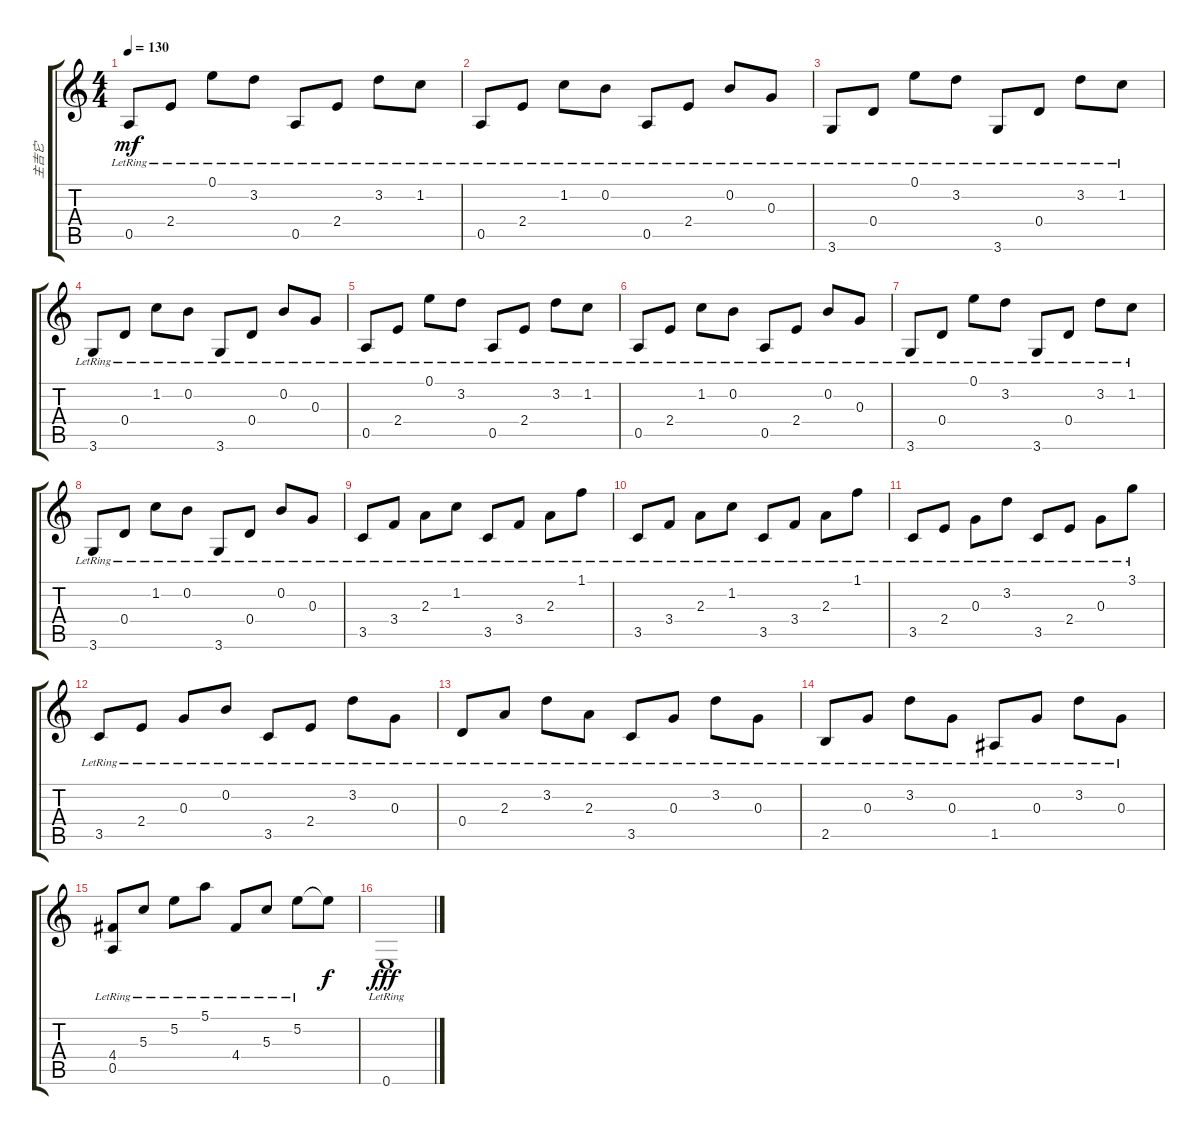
\track ("主吉它" "主吉它") {instrument acousticguitarnylon}
\staff {score tabs}
\tuning (E4 B3 G3 D3 A2 E2) {hide}
\ts (4 4)
\tempo 130
\clef g2
\ks c
0.5{lr}.8{dy mf} 2.4{lr}.8 0.1{lr}.8 3.2{lr}.8 0.5{lr}.8 2.4{lr}.8 3.2{lr}.8 1.2{lr}.8 |
0.5{lr}.8 2.4{lr}.8 1.2{lr}.8 0.2{lr}.8 0.5{lr}.8 2.4{lr}.8 0.2{lr}.8 0.3{lr}.8 |
3.6{lr}.8 0.4{lr}.8 0.1{lr}.8 3.2{lr}.8 3.6{lr}.8 0.4{lr}.8 3.2{lr}.8 1.2{lr}.8 |
3.6{lr}.8 0.4{lr}.8 1.2{lr}.8 0.2{lr}.8 3.6{lr}.8 0.4{lr}.8 0.2{lr}.8 0.3{lr}.8 |
0.5{lr}.8 2.4{lr}.8 0.1{lr}.8 3.2{lr}.8 0.5{lr}.8 2.4{lr}.8 3.2{lr}.8 1.2{lr}.8 |
0.5{lr}.8 2.4{lr}.8 1.2{lr}.8 0.2{lr}.8 0.5{lr}.8 2.4{lr}.8 0.2{lr}.8 0.3{lr}.8 |
3.6{lr}.8 0.4{lr}.8 0.1{lr}.8 3.2{lr}.8 3.6{lr}.8 0.4{lr}.8 3.2{lr}.8 1.2{lr}.8 |
3.6{lr}.8 0.4{lr}.8 1.2{lr}.8 0.2{lr}.8 3.6{lr}.8 0.4{lr}.8 0.2{lr}.8 0.3{lr}.8 |
3.5{lr}.8 3.4{lr}.8 2.3{lr}.8 1.2{lr}.8 3.5{lr}.8 3.4{lr}.8 2.3{lr}.8 1.1{lr}.8 |
3.5{lr}.8 3.4{lr}.8 2.3{lr}.8 1.2{lr}.8 3.5{lr}.8 3.4{lr}.8 2.3{lr}.8 1.1{lr}.8 |
3.5{lr}.8 2.4{lr}.8 0.3{lr}.8 3.2{lr}.8 3.5{lr}.8 2.4{lr}.8 0.3{lr}.8 3.1{lr}.8 |
3.5{lr}.8 2.4{lr}.8 0.3{lr}.8 0.2{lr}.8 3.5{lr}.8 2.4{lr}.8 3.2{lr}.8 0.3{lr}.8 |
0.4{lr}.8 2.3{lr}.8 3.2{lr}.8 2.3{lr}.8 3.5{lr}.8 0.3{lr}.8 3.2{lr}.8 0.3{lr}.8 |
2.5{lr}.8 0.3{lr}.8 3.2{lr}.8 0.3{lr}.8 1.5{lr}.8 0.3{lr}.8 3.2{lr}.8 0.3{lr}.8 |
(4.4{lr} 0.5{lr}).8 5.3{lr}.8 5.2{lr}.8 5.1{lr}.8 4.4{lr}.8 5.3{lr}.8 5.2{lr}.8 5.2{t}.8{dy f} |
0.6{lr}.1{dy fff}
